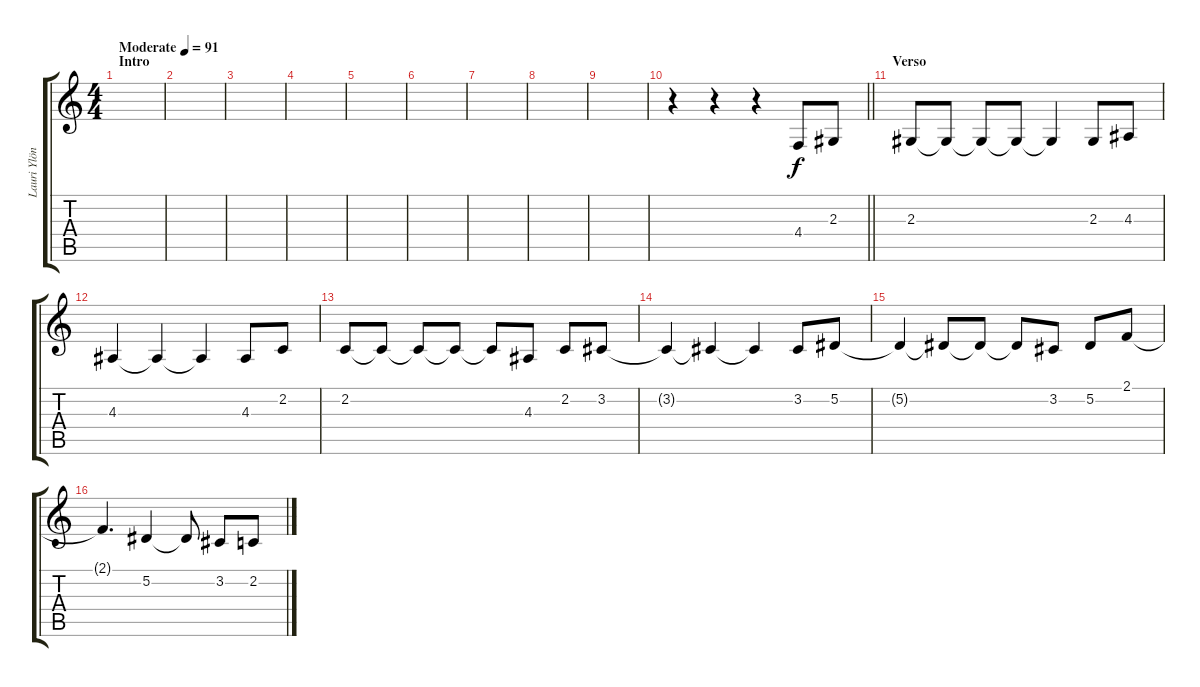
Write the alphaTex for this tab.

\track ("Lauri Ylönen" "Lauri Ylön") {instrument synthvoice}
\staff {score tabs}
\tuning (Eb4 Bb3 Gb3 Db3 Ab2 Eb2) {hide}
\ts (4 4)
\section ("" "Intro")
\tempo (91 "Moderate")
\clef g2
\ks c
|
|
|
|
|
|
|
|
|
\barLineRight lightlight
r.4 r.4 r.4 4.4.8 2.3.8 |
\section ("" "Verso")
2.3.8 2.3{t}.8 2.3{t}.8 2.3{t}.8 2.3{t}.4 2.3.8 4.3.8 |
4.3.4 4.3{t}.4 4.3{t}.4 4.3.8 2.2.8 |
2.2.8 2.2{t}.8 2.2{t}.8 2.2{t}.8 2.2{t}.8 4.3.8 2.2.8 3.2.8 |
3.2{t}.4 3.2{t}.4 3.2{t}.4 3.2.8 5.2.8 |
5.2{t}.4 5.2{t}.8 5.2{t}.8 5.2{t}.8 3.2.8 5.2.8 2.1.8 |
2.1{t}.4{d} 5.2.4 5.2{t}.8 3.2.8 2.2.8
